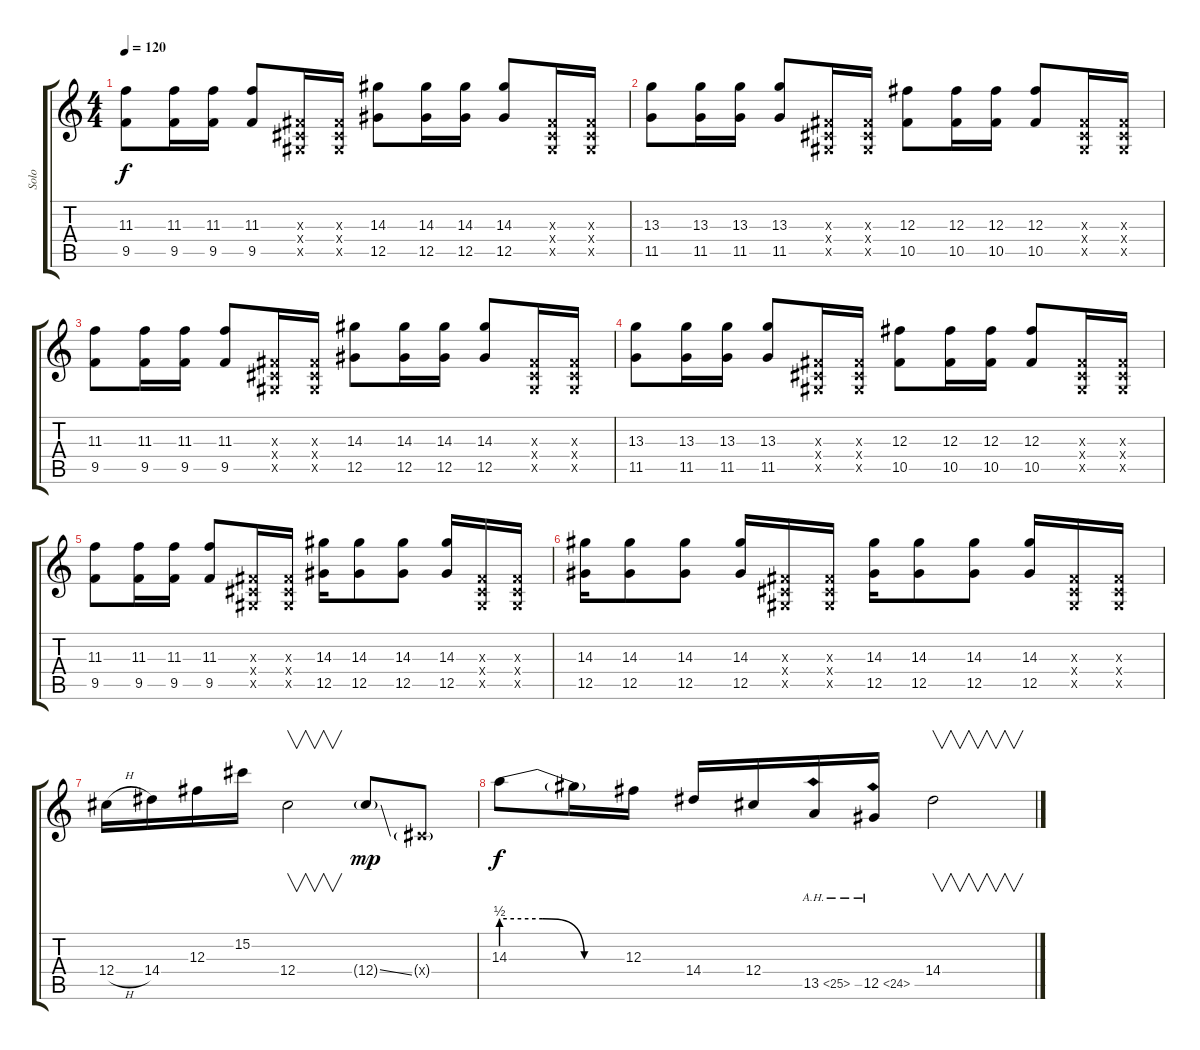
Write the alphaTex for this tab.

\track ("Solo" "Solo") {instrument distortionguitar}
\staff {score tabs}
\tuning (Eb4 Bb3 Gb3 Db3 Ab2 Eb2) {hide}
\ts (4 4)
\tempo 120
\clef g2
\ks c
(11.3 9.5).8{dy f} (11.3 9.5).16 (11.3 9.5).16 (11.3 9.5).8 (0.3{x} 0.4{x} 0.5{x}).16 (0.3{x} 0.4{x} 0.5{x}).16 (14.3 12.5).8 (14.3 12.5).16 (14.3 12.5).16 (14.3 12.5).8 (0.3{x} 0.4{x} 0.5{x}).16 (0.3{x} 0.4{x} 0.5{x}).16 |
(13.3 11.5).8 (13.3 11.5).16 (13.3 11.5).16 (13.3 11.5).8 (0.3{x} 0.4{x} 0.5{x}).16 (0.3{x} 0.4{x} 0.5{x}).16 (12.3 10.5).8 (12.3 10.5).16 (12.3 10.5).16 (12.3 10.5).8 (0.3{x} 0.4{x} 0.5{x}).16 (0.3{x} 0.4{x} 0.5{x}).16 |
(11.3 9.5).8 (11.3 9.5).16 (11.3 9.5).16 (11.3 9.5).8 (0.3{x} 0.4{x} 0.5{x}).16 (0.3{x} 0.4{x} 0.5{x}).16 (14.3 12.5).8 (14.3 12.5).16 (14.3 12.5).16 (14.3 12.5).8 (0.3{x} 0.4{x} 0.5{x}).16 (0.3{x} 0.4{x} 0.5{x}).16 |
(13.3 11.5).8 (13.3 11.5).16 (13.3 11.5).16 (13.3 11.5).8 (0.3{x} 0.4{x} 0.5{x}).16 (0.3{x} 0.4{x} 0.5{x}).16 (12.3 10.5).8 (12.3 10.5).16 (12.3 10.5).16 (12.3 10.5).8 (0.3{x} 0.4{x} 0.5{x}).16 (0.3{x} 0.4{x} 0.5{x}).16 |
(11.3 9.5).8 (11.3 9.5).16 (11.3 9.5).16 (11.3 9.5).8 (0.3{x} 0.4{x} 0.5{x}).16 (0.3{x} 0.4{x} 0.5{x}).16 (14.3 12.5).16 (14.3 12.5).8 (14.3 12.5).8 (14.3 12.5).16 (0.3{x} 0.4{x} 0.5{x}).16 (0.3{x} 0.4{x} 0.5{x}).16 |
(14.3 12.5).16 (14.3 12.5).8 (14.3 12.5).8 (14.3 12.5).16 (0.3{x} 0.4{x} 0.5{x}).16 (0.3{x} 0.4{x} 0.5{x}).16 (14.3 12.5).16 (14.3 12.5).8 (14.3 12.5).8 (14.3 12.5).16 (0.3{x} 0.4{x} 0.5{x}).16 (0.3{x} 0.4{x} 0.5{x}).16 |
12.4{h}.16 14.4.16 12.3.16 15.2.16 12.4.2{v} 12.4{ss g}.8{dy mp} 0.4{g x}.8 |
14.3{be (custom 0 2 20 2 40 0 60 0)}.8{dy f} 14.3{t}.16 12.3.16 14.4.16 12.4.16 13.5{ah 12}.16 12.5{ah 12}.16 14.4.2{v}
